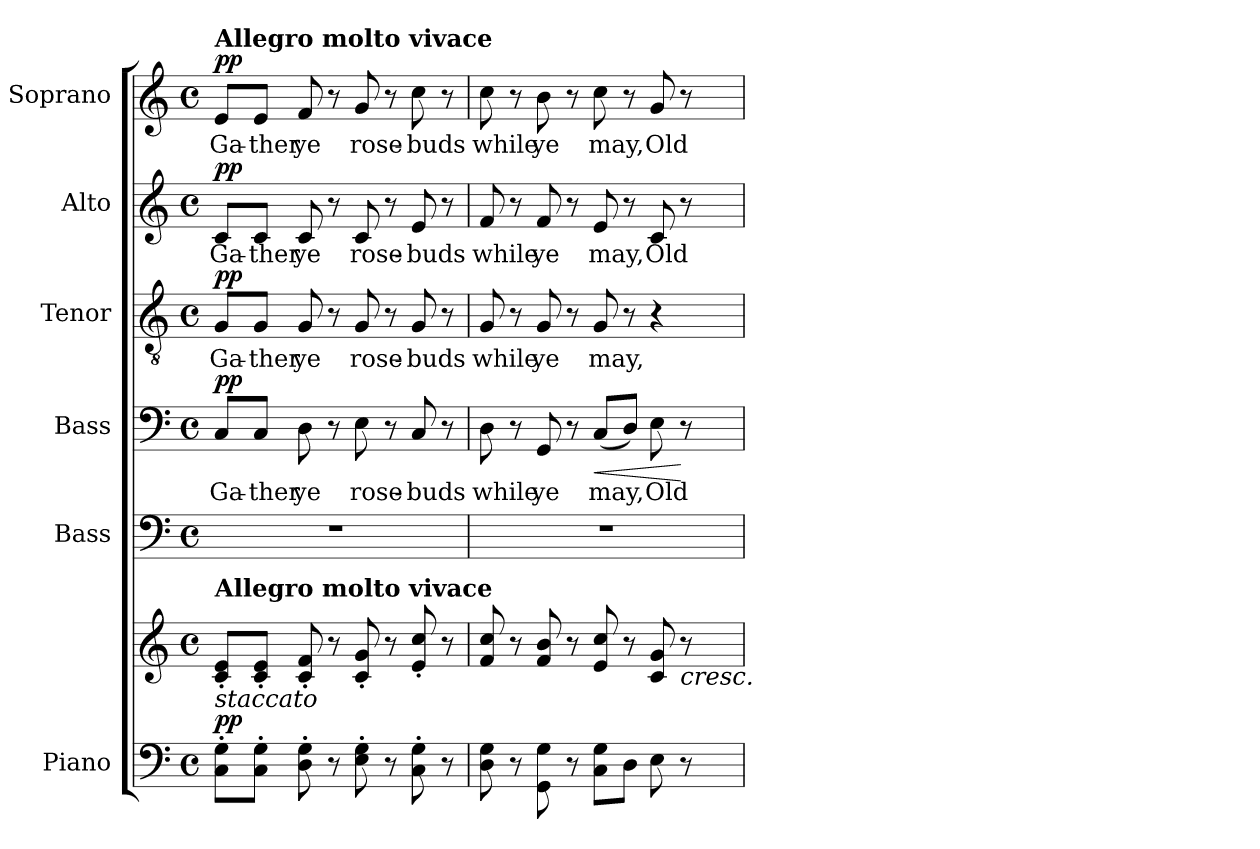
**kern	**kern	**dynam	**kern	**kern	**text	**dynam	**kern	**text	**dynam	**kern	**text	**dynam	**kern	**text	**dynam
*part6	*part6	*part6	*part5	*part4	*part4	*part4	*part3	*part3	*part3	*part2	*part2	*part2	*part1	*part1	*part1
*staff7	*staff6	*staff6/7	*staff5	*staff4	*staff4	*staff4	*staff3	*staff3	*staff3	*staff2	*staff2	*staff2	*staff1	*staff1	*staff1
*I"Piano	*	*	*I"Bass	*I"Bass	*	*	*I"Tenor	*	*	*I"Alto	*	*	*I"Soprano	*	*
*I'Pno.	*	*	*I'B.	*I'B.	*	*	*I'T.	*	*	*I'A.	*	*	*I'S.	*	*
!!LO:PB:g=z
*clefF4	*clefG2	*	*clefF4	*clefF4	*	*	*clefGv2	*	*	*clefG2	*	*	*clefG2	*	*
*	*	*	*	*	*	*	*ITrd7c12	*	*	*	*	*	*	*	*
*k[]	*k[]	*	*k[]	*k[]	*	*	*k[]	*	*	*k[]	*	*	*k[]	*	*
*C:	*C:	*	*C:	*C:	*	*	*C:	*	*	*C:	*	*	*C:	*	*
*M4/4	*M4/4	*	*M4/4	*M4/4	*	*	*M4/4	*	*	*M4/4	*	*	*M4/4	*	*
*met(c)	*met(c)	*	*met(c)	*met(c)	*	*	*met(c)	*	*	*met(c)	*	*	*met(c)	*	*
*MM120	*MM120	*	*MM120	*MM120	*	*	*MM120	*	*	*MM120	*	*	*MM120	*	*
=1	=1	=1	=1	=1	=1	=1	=1	=1	=1	=1	=1	=1	=1	=1	=1
!	!	!	!	!	!LO:LY:b:color=#000000	!	!	!	!	!	!	!	!	!	!
!	!	!	!	!	!	!	!	!LO:LY:b:color=#000000	!	!	!	!	!	!	!
!	!	!	!	!	!	!	!	!	!	!	!LO:LY:b:color=#000000	!	!	!	!
!	!	!	!	!	!	!	!	!	!	!	!	!	!LO:TX:a:B:t=Allegro molto vivace	!	!
!	!LO:TX:b:i:t=staccato	!	!	!	!	!	!	!	!	!	!	!	!	!	!
!	!LO:TX:a:B:t=Allegro molto vivace	!	!	!	!	!	!	!	!	!	!	!	!	!	!
!	!	!	!	!	!	!	!	!	!	!	!	!	!	!LO:LY:b:color=#000000	!
8Ci\' 8Gi'L	8ci/' 8ei'L	pp	1r	8Ci/L	Ga-	pp	8GGi/L	Ga-	pp	8ci/L	Ga-	pp	8ei/L	Ga-	pp
!	!	!	!	!	!LO:LY:b:color=#000000	!	!	!	!	!	!	!	!	!	!
!	!	!	!	!	!	!	!	!LO:LY:b:color=#000000	!	!	!	!	!	!	!
!	!	!	!	!	!	!	!	!	!	!	!LO:LY:b:color=#000000	!	!	!	!
!	!	!	!	!	!	!	!	!	!	!	!	!	!	!LO:LY:b:color=#000000	!
8Ci\' 8Gi'J	8ci/' 8ei'J	.	.	8Ci/J	-ther	.	8GGi/J	-ther	.	8ci/J	-ther	.	8ei/J	-ther	.
!	!	!	!	!	!LO:LY:b:color=#000000	!	!	!	!	!	!	!	!	!	!
!	!	!	!	!	!	!	!	!LO:LY:b:color=#000000	!	!	!	!	!	!	!
!	!	!	!	!	!	!	!	!	!	!	!LO:LY:b:color=#000000	!	!	!	!
!	!	!	!	!	!	!	!	!	!	!	!	!	!	!LO:LY:b:color=#000000	!
8Di\' 8Gi'	8ci/' 8fi'	.	.	8Di\	ye	.	8GGi/	ye	.	8ci/	ye	.	8fi/	ye	.
8r	8r	.	.	8r	.	.	8r	.	.	8r	.	.	8r	.	.
!	!	!	!	!	!LO:LY:b:color=#000000	!	!	!	!	!	!	!	!	!	!
!	!	!	!	!	!	!	!	!LO:LY:b:color=#000000	!	!	!	!	!	!	!
!	!	!	!	!	!	!	!	!	!	!	!LO:LY:b:color=#000000	!	!	!	!
!	!	!	!	!	!	!	!	!	!	!	!	!	!	!LO:LY:b:color=#000000	!
8Ei\' 8Gi'	8ci/' 8gi'	.	.	8Ei\	rose-	.	8GGi/	rose-	.	8ci/	rose-	.	8gi/	rose-	.
*	*MM192	*	*	*	*	*	*	*	*	*	*	*	*MM192	*	*
8r	8r	.	.	8r	.	.	8r	.	.	8r	.	.	8r	.	.
!	!	!	!	!	!LO:LY:b:color=#000000	!	!	!	!	!	!	!	!	!	!
!	!	!	!	!	!	!	!	!LO:LY:b:color=#000000	!	!	!	!	!	!	!
!	!	!	!	!	!	!	!	!	!	!	!LO:LY:b:color=#000000	!	!	!	!
!	!	!	!	!	!	!	!	!	!	!	!	!	!	!LO:LY:b:color=#000000	!
8Ci\' 8Gi'	8ei/' 8cci'	.	.	8Ci/	-buds	.	8GGi/	-buds	.	8ei/	-buds	.	8cci\	-buds	.
8r	8r	.	.	8r	.	.	8r	.	.	8r	.	.	8r	.	.
=2	=2	=2	=2	=2	=2	=2	=2	=2	=2	=2	=2	=2	=2	=2	=2
!	!	!	!	!	!LO:LY:b:color=#000000	!	!	!	!	!	!	!	!	!	!
!	!	!	!	!	!	!	!	!LO:LY:b:color=#000000	!	!	!	!	!	!	!
!	!	!	!	!	!	!	!	!	!	!	!LO:LY:b:color=#000000	!	!	!	!
!	!	!	!	!	!	!	!	!	!	!	!	!	!	!LO:LY:b:color=#000000	!
8Di\ 8Gi	8fi/ 8cci	.	1r	8Di\	while	.	8GGi/	while	.	8fi/	while	.	8cci\	while	.
8r	8r	[	.	8r	.	.	8r	.	.	8r	.	.	8r	.	.
!	!	!	!	!	!LO:LY:b:color=#000000	!	!	!	!	!	!	!	!	!	!
!	!	!	!	!	!	!	!	!LO:LY:b:color=#000000	!	!	!	!	!	!	!
!	!	!	!	!	!	!	!	!	!	!	!LO:LY:b:color=#000000	!	!	!	!
!	!	!	!	!	!	!	!	!	!	!	!	!	!	!LO:LY:b:color=#000000	!
8GGi\ 8Gi	8fi/ 8bi	.	.	8GGi/	ye	.	8GGi/	ye	.	8fi/	ye	.	8bi\	ye	.
8r	8r	.	.	8r	.	.	8r	.	.	8r	.	.	8r	.	.
!	!	!	!	!	!LO:LY:b:color=#000000	!LO:HP:b	!	!	!	!	!	!	!	!	!
!	!	!	!	!	!	!	!	!LO:LY:b:color=#000000	!	!	!	!	!	!	!
!	!	!	!	!	!	!	!	!	!	!	!LO:LY:b:color=#000000	!	!	!	!
!	!	!	!	!	!	!	!	!	!	!	!	!	!	!LO:LY:b:color=#000000	!
8Ci\ 8GiL	8ei/ 8cci	.	.	(8Ci/L	may,	<	8GGi/	may,	.	8ei/	may,	.	8cci\	may,	.
8Di\J	8r	.	.	8Di/J)	.	.	8r	.	.	8r	.	.	8r	.	.
!	!	!	!	!	!LO:LY:b:color=#000000	!	!	!	!	!	!	!	!	!	!
!	!	!	!	!	!	!	!	!	!	!	!LO:LY:b:color=#000000	!	!	!	!
!	!	!	!	!	!	!	!	!	!	!	!	!	!	!LO:LY:b:color=#000000	!
8Ei\	8ci/ 8gi	.	.	8Ei\	Old	.	4r	.	.	8ci/	Old	.	8gi/	Old	.
!	!	!LO:HP:b	!	!	!	!	!	!	!	!	!	!	!	!	!
8r	8r	<	.	8r	.	[	.	.	.	8r	.	.	8r	.	.
=	=	=	=	=	=	=	=	=	=	=	=	=	=	=	=
*-	*-	*-	*-	*-	*-	*-	*-	*-	*-	*-	*-	*-	*-	*-	*-
